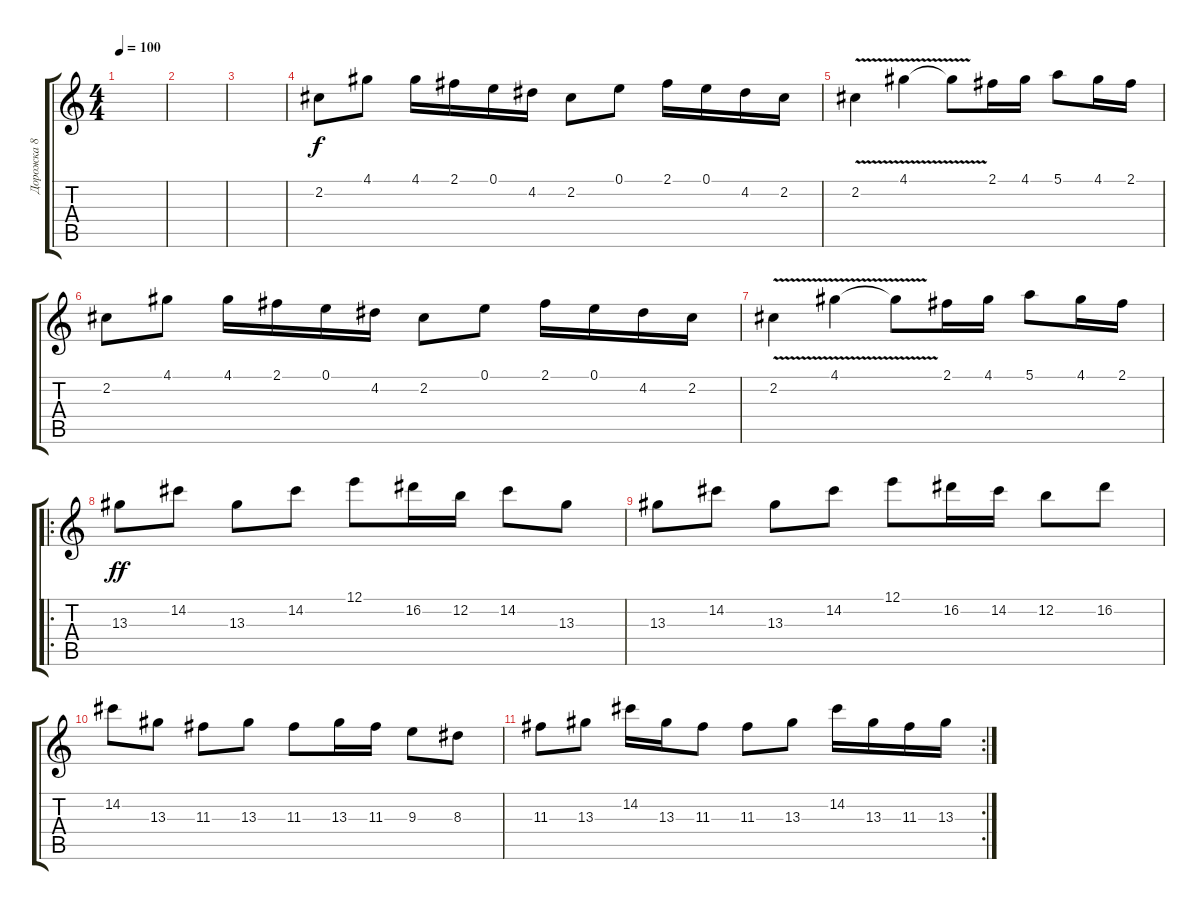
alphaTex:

\track ("Дорожка 8" "Дорожка 8") {instrument oboe}
\staff {score tabs}
\tuning (E5 B4 G4 D4 A3 E3) {hide}
\ts (4 4)
\tempo 100
\clef g2
\ks c
|
|
|
2.2.8{dy f} 4.1.8 4.1.16 2.1.16 0.1.16 4.2.16 2.2.8 0.1.8 2.1.16 0.1.16 4.2.16 2.2.16 |
2.2{v}.4 4.1{v}.4 4.1{t}.8 2.1.16 4.1.16 5.1.8 4.1.16 2.1.16 |
2.2.8 4.1.8 4.1.16 2.1.16 0.1.16 4.2.16 2.2.8 0.1.8 2.1.16 0.1.16 4.2.16 2.2.16 |
2.2{v}.4 4.1{v}.4 4.1{t}.8 2.1.16 4.1.16 5.1.8 4.1.16 2.1.16 |
\ro
13.3.8{dy ff} 14.2.8 13.3.8 14.2.8 12.1.8 16.2.16 12.2.16 14.2.8 13.3.8 |
13.3.8 14.2.8 13.3.8 14.2.8 12.1.8 16.2.16 14.2.16 12.2.8 16.2.8 |
14.2.8 13.3.8 11.3.8 13.3.8 11.3.8 13.3.16 11.3.16 9.3.8 8.3.8 |
\rc 2
11.3.8 13.3.8 14.2.16 13.3.16 11.3.8 11.3.8 13.3.8 14.2.16 13.3.16 11.3.16 13.3.16
